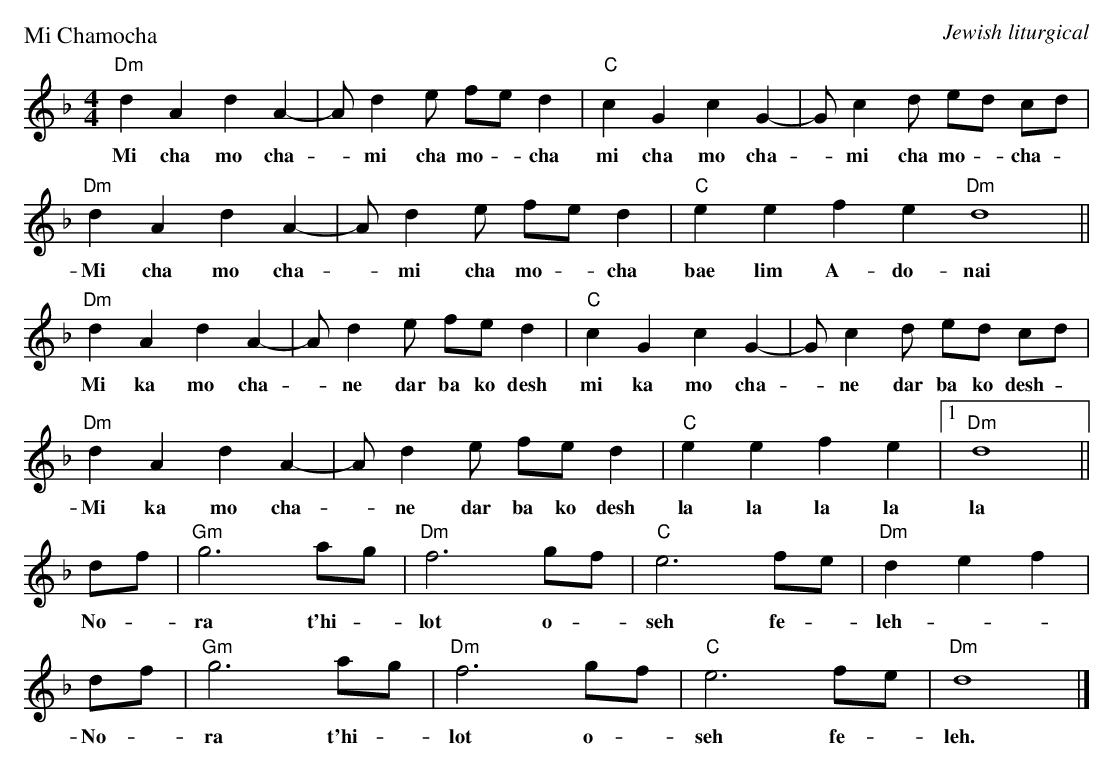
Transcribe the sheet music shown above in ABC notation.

X:1
P: Mi Chamocha
C: Jewish liturgical
L: 1/4
M: 4/4
K: Dm
"Dm"d A d A-|A/ d e/ f/e/ d|"C"c G c G-|G/ c d/ e/d/ c/d/|
w: Mi cha mo cha - mi cha mo - cha mi cha mo cha - mi cha mo - cha -
"Dm"d A d A-|A/ d e/ f/e/ d| "C"e e f e "Dm"d4 ||
w: Mi cha mo cha - mi cha mo - cha bae lim A-do-nai \-nai
"Dm"d A d A-|A/ d e/ f/e/ d|"C"c G c G-|G/ c d/ e/d/ c/d/|
w: Mi ka mo cha - ne dar ba ko desh mi ka mo cha - ne dar ba ko desh -
"Dm"d A d A-|A/ d e/ f/e/ d| "C"e e f e|1 "Dm"d4 ||
w: Mi ka mo cha - ne dar ba ko desh la la la la la
d/f/|"Gm"g3 a/g/|"Dm"f3 g/f/|"C"e3 f/e/|"Dm"d e f|
w: No - ra t'hi - lot o - seh fe - leh - -
 d/f/|"Gm"g3 a/g/|"Dm"f3 g/f/|"C"e3 f/e/|"Dm"d4 |]
w: No - ra t'hi - lot o - seh fe - leh.
